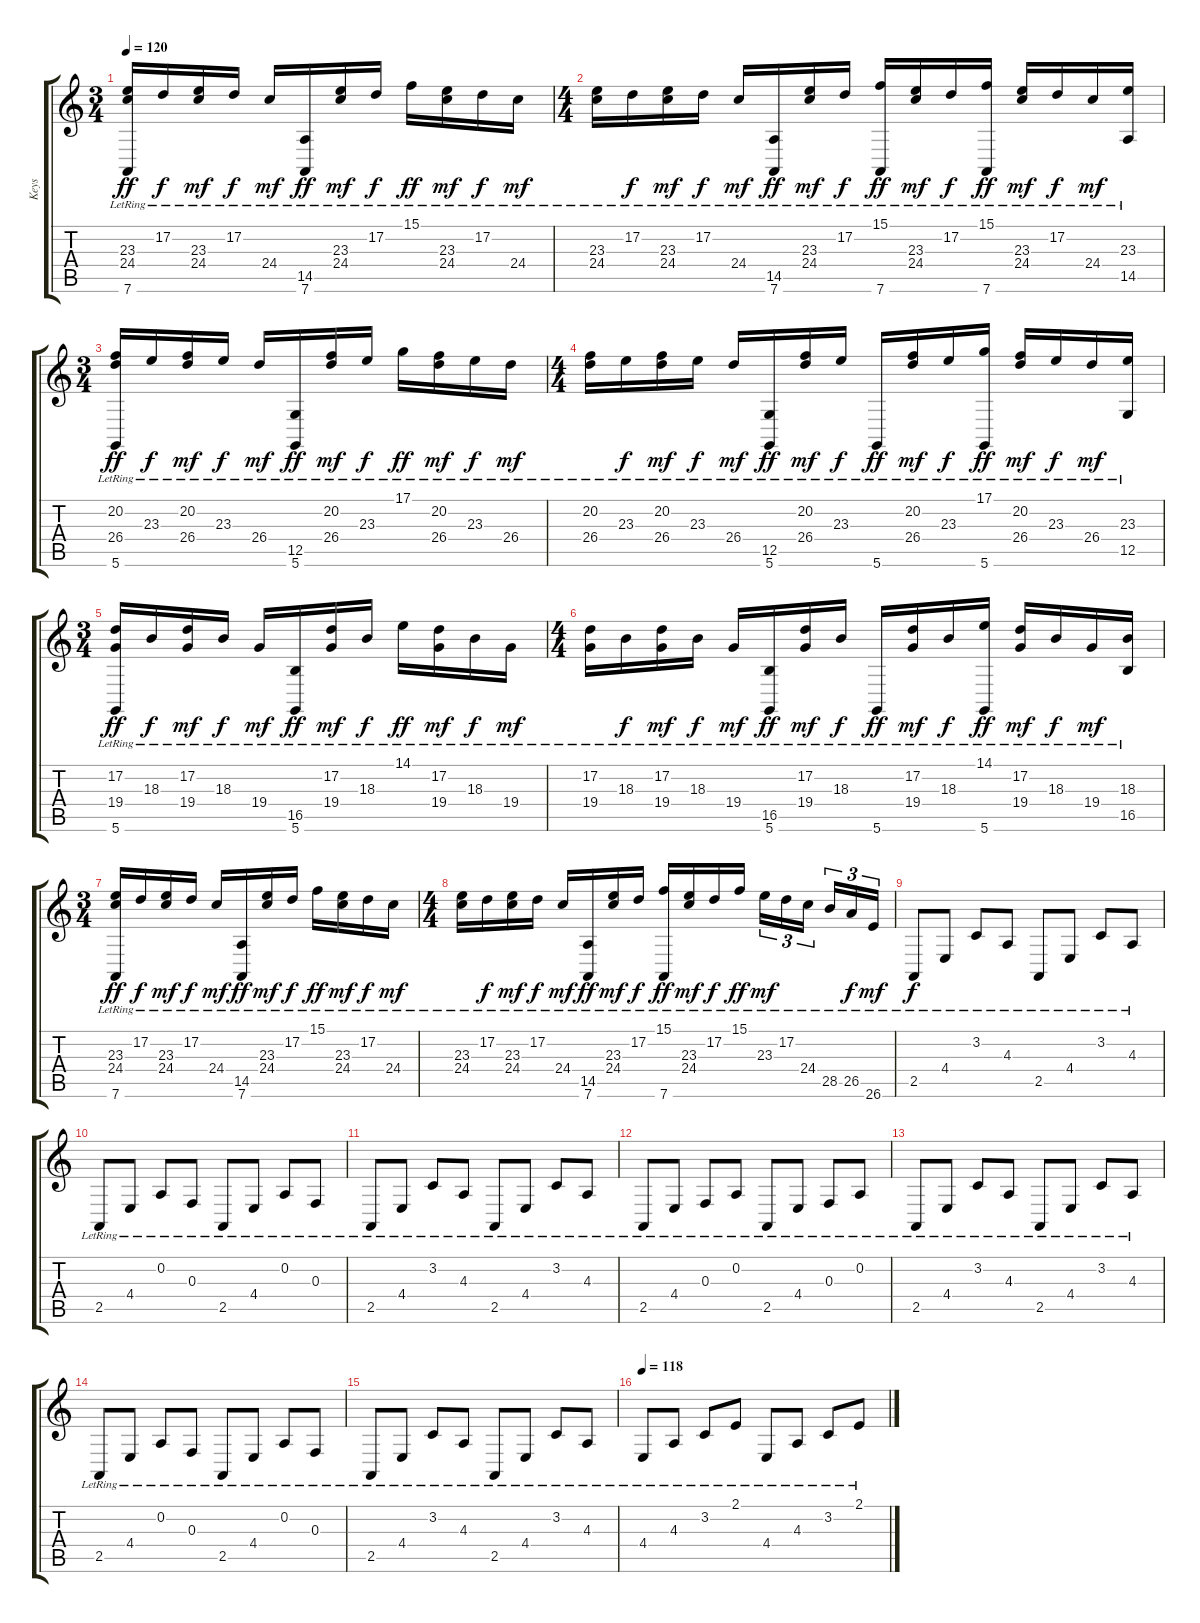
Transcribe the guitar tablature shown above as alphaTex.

\track ("Keys" "Keys") {instrument pad4choir}
\staff {score tabs}
\tuning (D4 A3 F3 C3 G2 D2) {hide}
\ts (3 4)
\tempo 120
\clef g2
\ks c
(23.3{lr} 24.4{lr} 7.6{lr}).16{dy ff} 17.2{lr}.16{dy f} (23.3{lr} 24.4{lr}).16{dy mf} 17.2{lr}.16{dy f} 24.4{lr}.16{dy mf} (14.5{lr} 7.6{lr}).16{dy ff} (23.3{lr} 24.4{lr}).16{dy mf} 17.2{lr}.16{dy f} 15.1{lr}.16{dy ff} (23.3{lr} 24.4{lr}).16{dy mf} 17.2{lr}.16{dy f} 24.4{lr}.16{dy mf} |
\ts (4 4)
(23.3{lr} 24.4{lr}).16 17.2{lr}.16{dy f} (23.3{lr} 24.4{lr}).16{dy mf} 17.2{lr}.16{dy f} 24.4{lr}.16{dy mf} (14.5{lr} 7.6{lr}).16{dy ff} (23.3{lr} 24.4{lr}).16{dy mf} 17.2{lr}.16{dy f} (15.1{lr} 7.6{lr}).16{dy ff} (23.3{lr} 24.4{lr}).16{dy mf} 17.2{lr}.16{dy f} (15.1{lr} 7.6{lr}).16{dy ff} (23.3{lr} 24.4{lr}).16{dy mf} 17.2{lr}.16{dy f} 24.4{lr}.16{dy mf} (23.3{lr} 14.5{lr}).16 |
\ts (3 4)
(20.2{lr} 26.4{lr} 5.6{lr}).16{dy ff} 23.3{lr}.16{dy f} (20.2{lr} 26.4{lr}).16{dy mf} 23.3{lr}.16{dy f} 26.4{lr}.16{dy mf} (12.5{lr} 5.6{lr}).16{dy ff} (20.2{lr} 26.4{lr}).16{dy mf} 23.3{lr}.16{dy f} 17.1{lr}.16{dy ff} (20.2{lr} 26.4{lr}).16{dy mf} 23.3{lr}.16{dy f} 26.4{lr}.16{dy mf} |
\ts (4 4)
(20.2{lr} 26.4{lr}).16 23.3{lr}.16{dy f} (20.2{lr} 26.4{lr}).16{dy mf} 23.3{lr}.16{dy f} 26.4{lr}.16{dy mf} (12.5{lr} 5.6{lr}).16{dy ff} (20.2{lr} 26.4{lr}).16{dy mf} 23.3{lr}.16{dy f} 5.6{lr}.16{dy ff} (20.2{lr} 26.4{lr}).16{dy mf} 23.3{lr}.16{dy f} (17.1{lr} 5.6{lr}).16{dy ff} (20.2{lr} 26.4{lr}).16{dy mf} 23.3{lr}.16{dy f} 26.4{lr}.16{dy mf} (23.3{lr} 12.5{lr}).16 |
\ts (3 4)
(17.2{lr} 19.4{lr} 5.6{lr}).16{dy ff} 18.3{lr}.16{dy f} (17.2{lr} 19.4{lr}).16{dy mf} 18.3{lr}.16{dy f} 19.4{lr}.16{dy mf} (16.5{lr} 5.6{lr}).16{dy ff} (17.2{lr} 19.4{lr}).16{dy mf} 18.3{lr}.16{dy f} 14.1{lr}.16{dy ff} (17.2{lr} 19.4{lr}).16{dy mf} 18.3{lr}.16{dy f} 19.4{lr}.16{dy mf} |
\ts (4 4)
(17.2{lr} 19.4{lr}).16 18.3{lr}.16{dy f} (17.2{lr} 19.4{lr}).16{dy mf} 18.3{lr}.16{dy f} 19.4{lr}.16{dy mf} (16.5{lr} 5.6{lr}).16{dy ff} (17.2{lr} 19.4{lr}).16{dy mf} 18.3{lr}.16{dy f} 5.6{lr}.16{dy ff} (17.2{lr} 19.4{lr}).16{dy mf} 18.3{lr}.16{dy f} (14.1{lr} 5.6{lr}).16{dy ff} (17.2{lr} 19.4{lr}).16{dy mf} 18.3{lr}.16{dy f} 19.4{lr}.16{dy mf} (18.3{lr} 16.5{lr}).16 |
\ts (3 4)
(23.3{lr} 24.4{lr} 7.6{lr}).16{dy ff} 17.2{lr}.16{dy f} (23.3{lr} 24.4{lr}).16{dy mf} 17.2{lr}.16{dy f} 24.4{lr}.16{dy mf} (14.5{lr} 7.6{lr}).16{dy ff} (23.3{lr} 24.4{lr}).16{dy mf} 17.2{lr}.16{dy f} 15.1{lr}.16{dy ff} (23.3{lr} 24.4{lr}).16{dy mf} 17.2{lr}.16{dy f} 24.4{lr}.16{dy mf} |
\ts (4 4)
(23.3{lr} 24.4{lr}).16 17.2{lr}.16{dy f} (23.3{lr} 24.4{lr}).16{dy mf} 17.2{lr}.16{dy f} 24.4{lr}.16{dy mf} (14.5{lr} 7.6{lr}).16{dy ff} (23.3{lr} 24.4{lr}).16{dy mf} 17.2{lr}.16{dy f} (15.1{lr} 7.6{lr}).16{dy ff} (23.3{lr} 24.4{lr}).16{dy mf} 17.2{lr}.16{dy f} 15.1{lr}.16{dy ff} 23.3{lr}.16{tu (3 2) dy mf} 17.2{lr}.16{tu (3 2)} 24.4{lr}.16{tu (3 2)} 28.5{lr}.16{tu (3 2)} 26.5{lr}.16{tu (3 2) dy f} 26.6{lr}.16{tu (3 2) dy mf} |
2.5{lr}.8{dy f volume 13 balance 5 instrument brightacousticpiano} 4.4{lr}.8 3.2{lr}.8 4.3{lr}.8 2.5{lr}.8 4.4{lr}.8 3.2{lr}.8 4.3{lr}.8 |
2.5{lr}.8 4.4{lr}.8 0.2{lr}.8 0.3{lr}.8 2.5{lr}.8 4.4{lr}.8 0.2{lr}.8 0.3{lr}.8 |
2.5{lr}.8 4.4{lr}.8 3.2{lr}.8 4.3{lr}.8 2.5{lr}.8 4.4{lr}.8 3.2{lr}.8 4.3{lr}.8 |
2.5{lr}.8 4.4{lr}.8 0.3{lr}.8 0.2{lr}.8 2.5{lr}.8 4.4{lr}.8 0.3{lr}.8 0.2{lr}.8 |
2.5{lr}.8 4.4{lr}.8 3.2{lr}.8 4.3{lr}.8 2.5{lr}.8 4.4{lr}.8 3.2{lr}.8 4.3{lr}.8 |
2.5{lr}.8 4.4{lr}.8 0.2{lr}.8 0.3{lr}.8 2.5{lr}.8 4.4{lr}.8 0.2{lr}.8 0.3{lr}.8 |
2.5{lr}.8 4.4{lr}.8 3.2{lr}.8 4.3{lr}.8 2.5{lr}.8 4.4{lr}.8 3.2{lr}.8 4.3{lr}.8 |
\tempo 118
4.4{lr}.8{volume 6} 4.3{lr}.8 3.2{lr}.8 2.1{lr}.8 4.4{lr}.8 4.3{lr}.8 3.2{lr}.8 2.1{lr}.8
